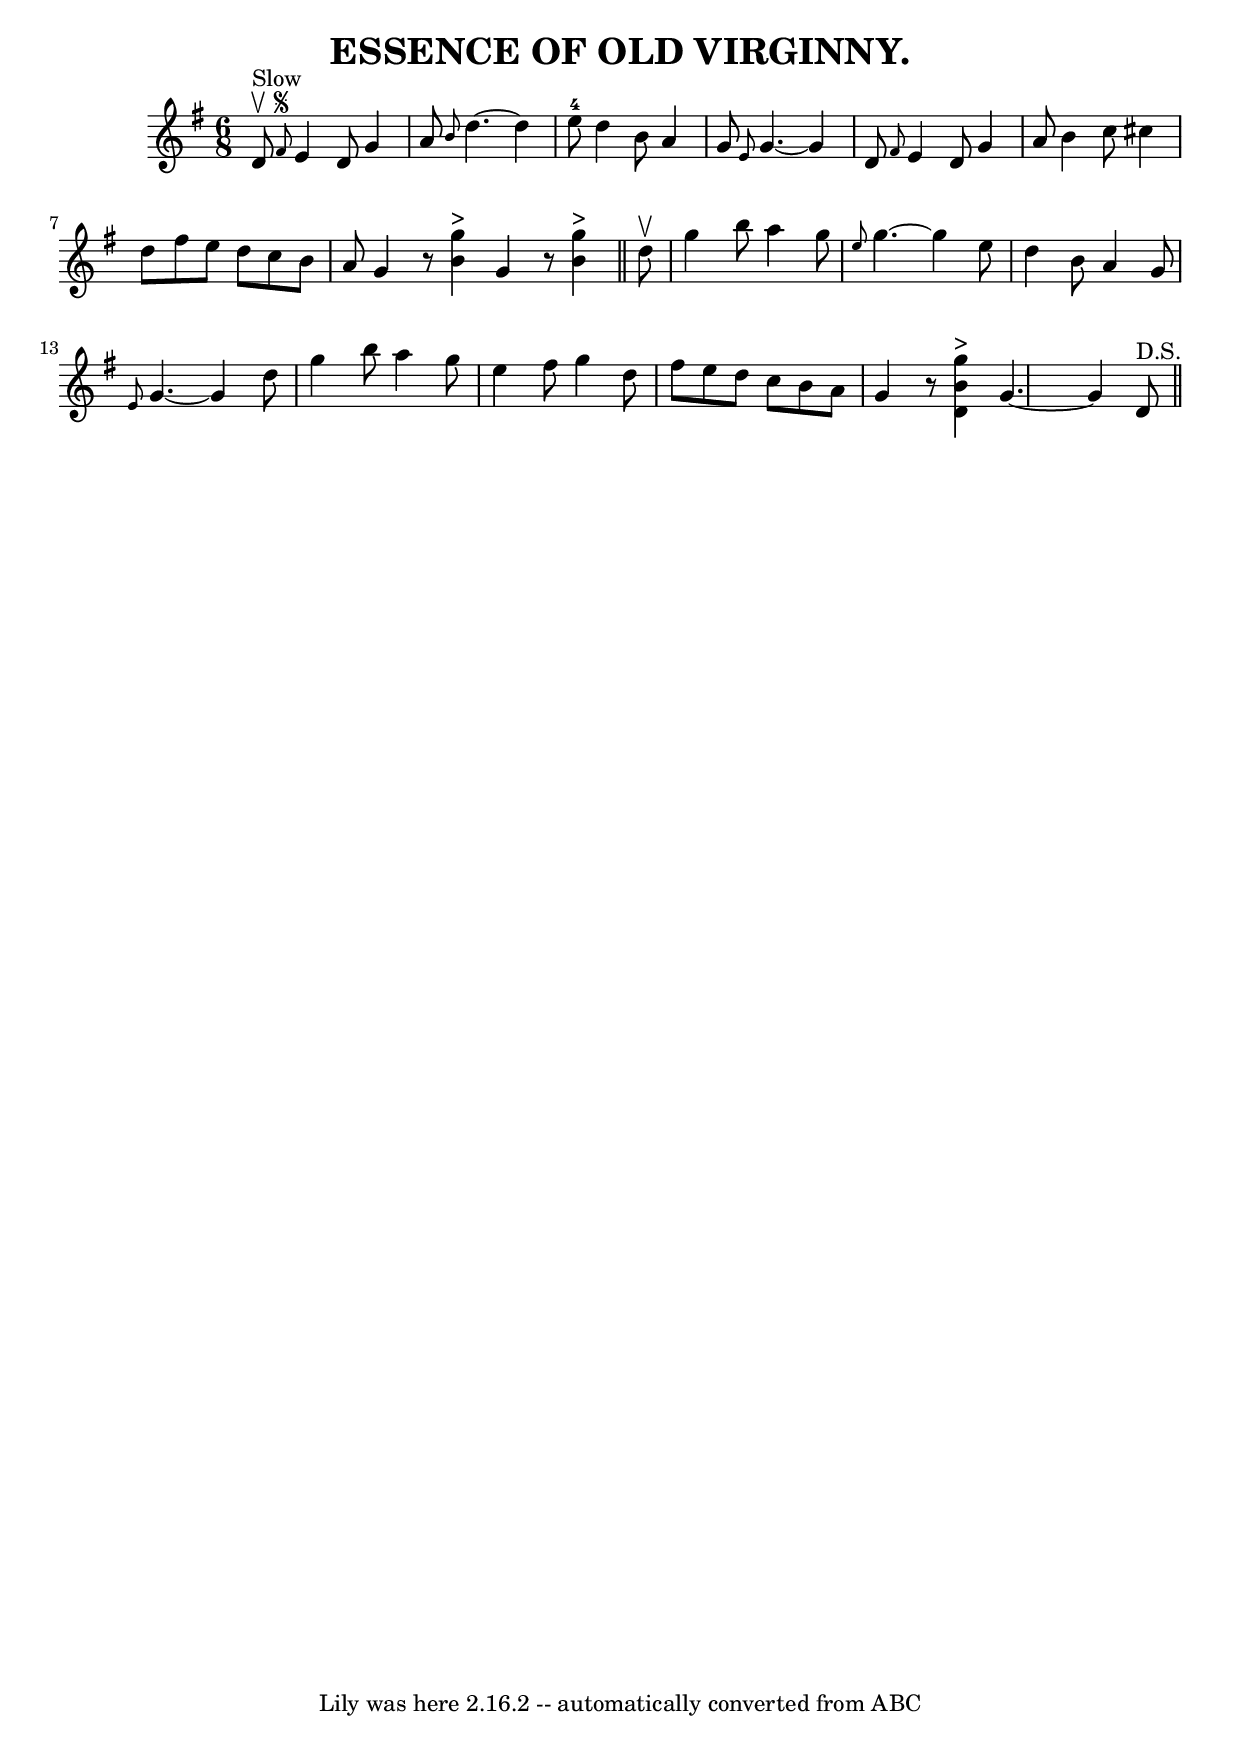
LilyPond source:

\version "2.7.40"
\include "Mammoth.ily"
\header {
	%% book = "Coles pg. 24.2"
	crossRefNumber = "18"
	footnotes = ""
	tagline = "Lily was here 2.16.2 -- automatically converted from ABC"
	title = "ESSENCE OF OLD VIRGINNY."
}
voicedefault =  {


\time 6/8 
\key g \major d'8^"Slow"^\upbow   |
 \grace { fis'8 
^\segno } e'4 d'8 g'4 a'8  |
 \grace { b'8  } d''4.   ~   
 d''4 e''8-4 |
 d''4 b'8 a'4 g'8  |
 \grace {    
e'8  } g'4.   ~ g'4 d'8  |
     \grace { fis'8  } e'4 d'8 
 g'4 a'8  |
 b'4 c''8 cis''4 d''8  |
 fis''8    
e''8 d''8 c''8 b'8 a'8  |
 g'4    r8   << g''4^">" b'4 
  >> \bar ":|" g'4    r8   << g''4^">" b'4   >> \bar "||" d''8 
^\upbow |
 g''4 b''8 a''4 g''8  |
 \grace { e''8  }   
g''4.   ~ g''4 e''8  |
 d''4 b'8 a'4 g'8  |
 
\grace { e'8  } g'4.   ~ g'4 d''8  |
 g''4 b''8 a''4 
 g''8  |
 e''4 fis''8 g''4 d''8  |
 fis''8 e''8   
 d''8 c''8 b'8 a'8  |
 g'4    r8   << g''4^">" b'4 d'4 
  >> \bar ":|" g'4.   ~ g'4 d'8^"D.S."   \bar "||"   
}

\score{
    <<

	\context Staff="default"
	{
	    \voicedefault 
	}

    >>
	\layout {
	}
	\midi {}
}
